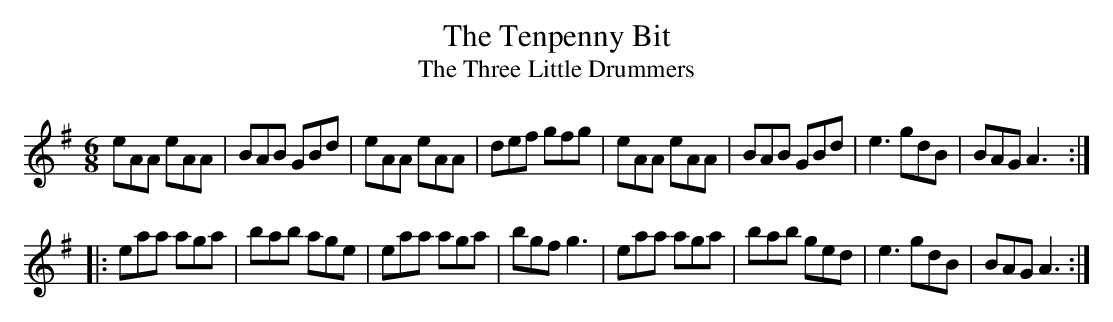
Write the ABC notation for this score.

X:1
T:Tenpenny Bit, The
T:Three Little Drummers, The
M:6/8
K:Ador
eAA eAA|BAB GBd|eAA eAA|def gfg|eAA eAA|BAB GBd|e3 gdB|BAG A3:|
|:eaa aga|bab age|eaa aga|bgf g3|eaa aga|bab ged|e3 gdB|BAG A3:|
